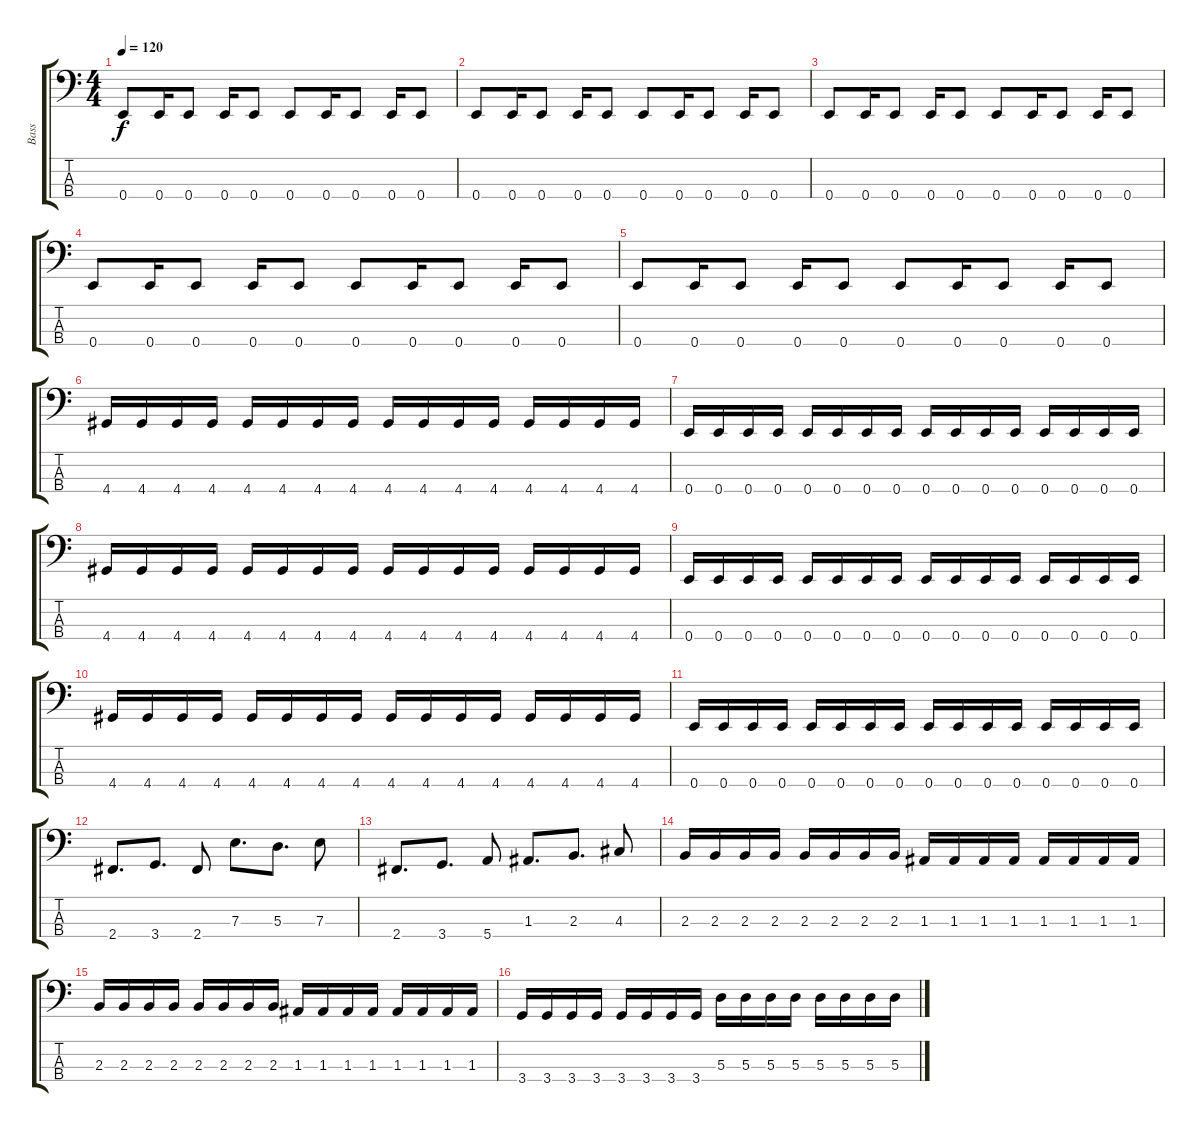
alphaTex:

\track ("Bass" "Bass") {instrument electricbasspick}
\staff {score tabs}
\tuning (G2 D2 A1 E1) {hide}
\ts (4 4)
\tempo 120
\clef f4
\ks c
0.4.8{dy f} 0.4.16 0.4.8 0.4.16 0.4.8 0.4.8 0.4.16 0.4.8 0.4.16 0.4.8 |
0.4.8 0.4.16 0.4.8 0.4.16 0.4.8 0.4.8 0.4.16 0.4.8 0.4.16 0.4.8 |
0.4.8 0.4.16 0.4.8 0.4.16 0.4.8 0.4.8 0.4.16 0.4.8 0.4.16 0.4.8 |
0.4.8 0.4.16 0.4.8 0.4.16 0.4.8 0.4.8 0.4.16 0.4.8 0.4.16 0.4.8 |
0.4.8 0.4.16 0.4.8 0.4.16 0.4.8 0.4.8 0.4.16 0.4.8 0.4.16 0.4.8 |
4.4.16 4.4.16 4.4.16 4.4.16 4.4.16 4.4.16 4.4.16 4.4.16 4.4.16 4.4.16 4.4.16 4.4.16 4.4.16 4.4.16 4.4.16 4.4.16 |
0.4.16 0.4.16 0.4.16 0.4.16 0.4.16 0.4.16 0.4.16 0.4.16 0.4.16 0.4.16 0.4.16 0.4.16 0.4.16 0.4.16 0.4.16 0.4.16 |
4.4.16 4.4.16 4.4.16 4.4.16 4.4.16 4.4.16 4.4.16 4.4.16 4.4.16 4.4.16 4.4.16 4.4.16 4.4.16 4.4.16 4.4.16 4.4.16 |
0.4.16 0.4.16 0.4.16 0.4.16 0.4.16 0.4.16 0.4.16 0.4.16 0.4.16 0.4.16 0.4.16 0.4.16 0.4.16 0.4.16 0.4.16 0.4.16 |
4.4.16 4.4.16 4.4.16 4.4.16 4.4.16 4.4.16 4.4.16 4.4.16 4.4.16 4.4.16 4.4.16 4.4.16 4.4.16 4.4.16 4.4.16 4.4.16 |
0.4.16 0.4.16 0.4.16 0.4.16 0.4.16 0.4.16 0.4.16 0.4.16 0.4.16 0.4.16 0.4.16 0.4.16 0.4.16 0.4.16 0.4.16 0.4.16 |
2.4.8{d} 3.4.8{d} 2.4.8 7.3.8{d} 5.3.8{d} 7.3.8 |
2.4.8{d} 3.4.8{d} 5.4.8 1.3.8{d} 2.3.8{d} 4.3.8 |
2.3.16 2.3.16 2.3.16 2.3.16 2.3.16 2.3.16 2.3.16 2.3.16 1.3.16 1.3.16 1.3.16 1.3.16 1.3.16 1.3.16 1.3.16 1.3.16 |
2.3.16 2.3.16 2.3.16 2.3.16 2.3.16 2.3.16 2.3.16 2.3.16 1.3.16 1.3.16 1.3.16 1.3.16 1.3.16 1.3.16 1.3.16 1.3.16 |
3.4.16 3.4.16 3.4.16 3.4.16 3.4.16 3.4.16 3.4.16 3.4.16 5.3.16 5.3.16 5.3.16 5.3.16 5.3.16 5.3.16 5.3.16 5.3.16
